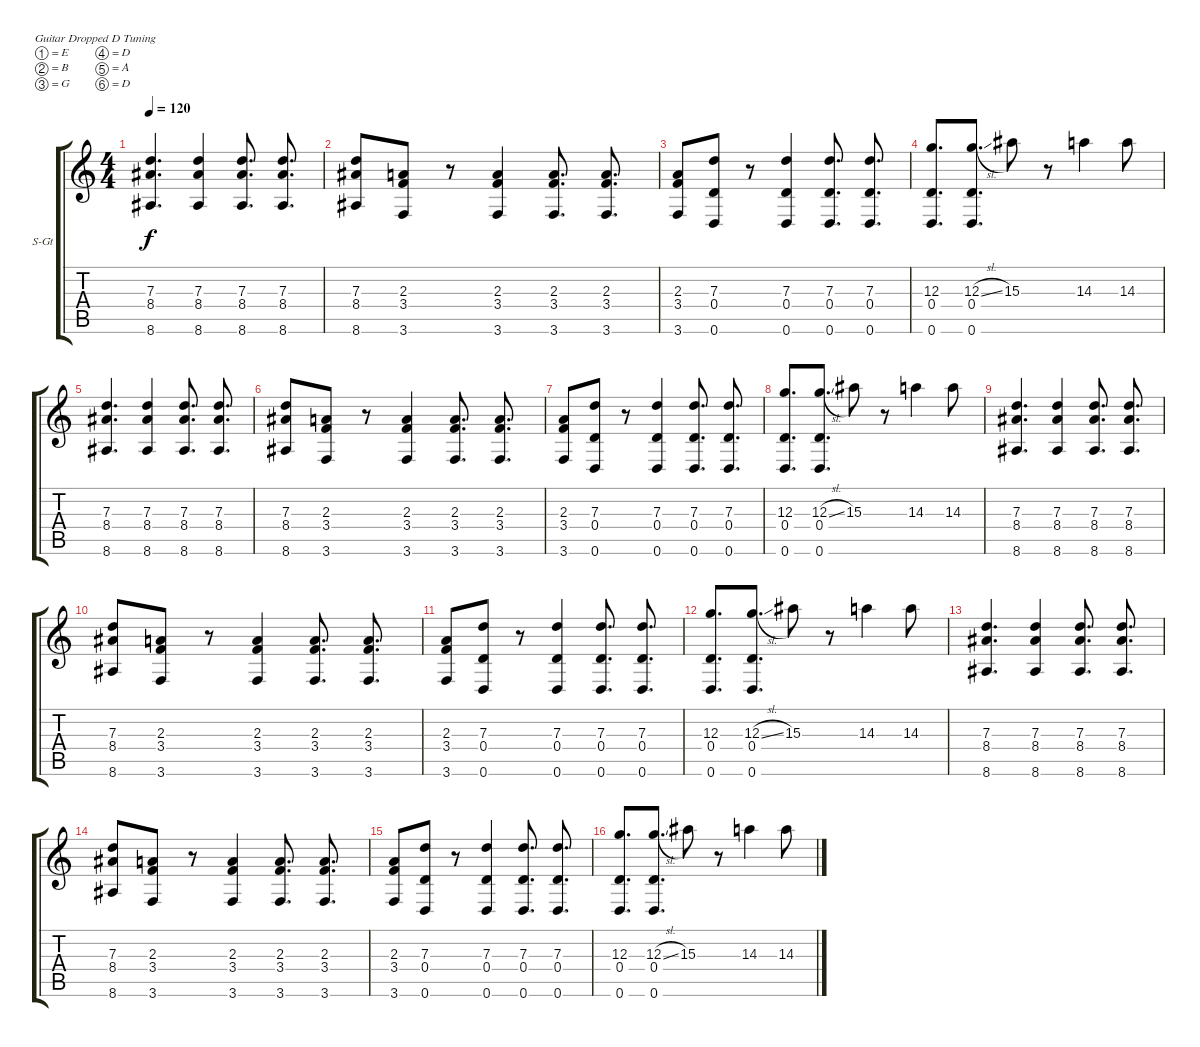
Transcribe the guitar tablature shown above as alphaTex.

\bracketExtendMode groupsimilarinstruments
\firstSystemTrackNameOrientation horizontal
\otherSystemsTrackNameOrientation horizontal
\track ("Äîðîæêà 1" "S-Gt") {instrument acousticguitarsteel}
\staff {score tabs}
\tuning (E4 B3 G3 D3 A2 D2)
\ts (4 4)
\tempo 120
\clef g2
\ks c
(7.3 8.6 8.4).4{d dy f} (7.3 8.4 8.6).4 (7.3 8.6 8.4).8{d} (7.3 8.4 8.6).8{d} |
(7.3 8.6 8.4).8 (2.3 3.4 3.6).8 r.8 (2.3 3.6 3.4).4 (2.3 3.4 3.6).8{d} (2.3 3.6 3.4).8{d} |
(2.3 3.4 3.6).8 (7.3 0.6 0.4).8 r.8 (7.3 0.4 0.6).4 (7.3 0.4 0.6).8{d} (7.3 0.4 0.6).8{d} |
(12.3 0.6 0.4).8{d} (12.3{sl} 0.6 0.4).8{d} 15.3.8 r.8 14.3.4 14.3.8 |
(7.3 8.6 8.4).4{d} (7.3 8.4 8.6).4 (7.3 8.6 8.4).8{d} (7.3 8.4 8.6).8{d} |
(7.3 8.6 8.4).8 (2.3 3.4 3.6).8 r.8 (2.3 3.6 3.4).4 (2.3 3.4 3.6).8{d} (2.3 3.6 3.4).8{d} |
(2.3 3.4 3.6).8 (7.3 0.6 0.4).8 r.8 (7.3 0.4 0.6).4 (7.3 0.4 0.6).8{d} (7.3 0.4 0.6).8{d} |
(12.3 0.6 0.4).8{d} (12.3{sl} 0.6 0.4).8{d} 15.3.8 r.8 14.3.4 14.3.8 |
(7.3 8.6 8.4).4{d} (7.3 8.4 8.6).4 (7.3 8.6 8.4).8{d} (7.3 8.4 8.6).8{d} |
(7.3 8.6 8.4).8 (2.3 3.4 3.6).8 r.8 (2.3 3.6 3.4).4 (2.3 3.4 3.6).8{d} (2.3 3.6 3.4).8{d} |
(2.3 3.4 3.6).8 (7.3 0.6 0.4).8 r.8 (7.3 0.4 0.6).4 (7.3 0.4 0.6).8{d} (7.3 0.4 0.6).8{d} |
(12.3 0.6 0.4).8{d} (12.3{sl} 0.6 0.4).8{d} 15.3.8 r.8 14.3.4 14.3.8 |
(7.3 8.6 8.4).4{d} (7.3 8.4 8.6).4 (7.3 8.6 8.4).8{d} (7.3 8.4 8.6).8{d} |
(7.3 8.6 8.4).8 (2.3 3.4 3.6).8 r.8 (2.3 3.6 3.4).4 (2.3 3.4 3.6).8{d} (2.3 3.6 3.4).8{d} |
(2.3 3.4 3.6).8 (7.3 0.6 0.4).8 r.8 (7.3 0.4 0.6).4 (7.3 0.4 0.6).8{d} (7.3 0.4 0.6).8{d} |
(12.3 0.6 0.4).8{d} (12.3{sl} 0.6 0.4).8{d} 15.3.8 r.8 14.3.4 14.3.8
